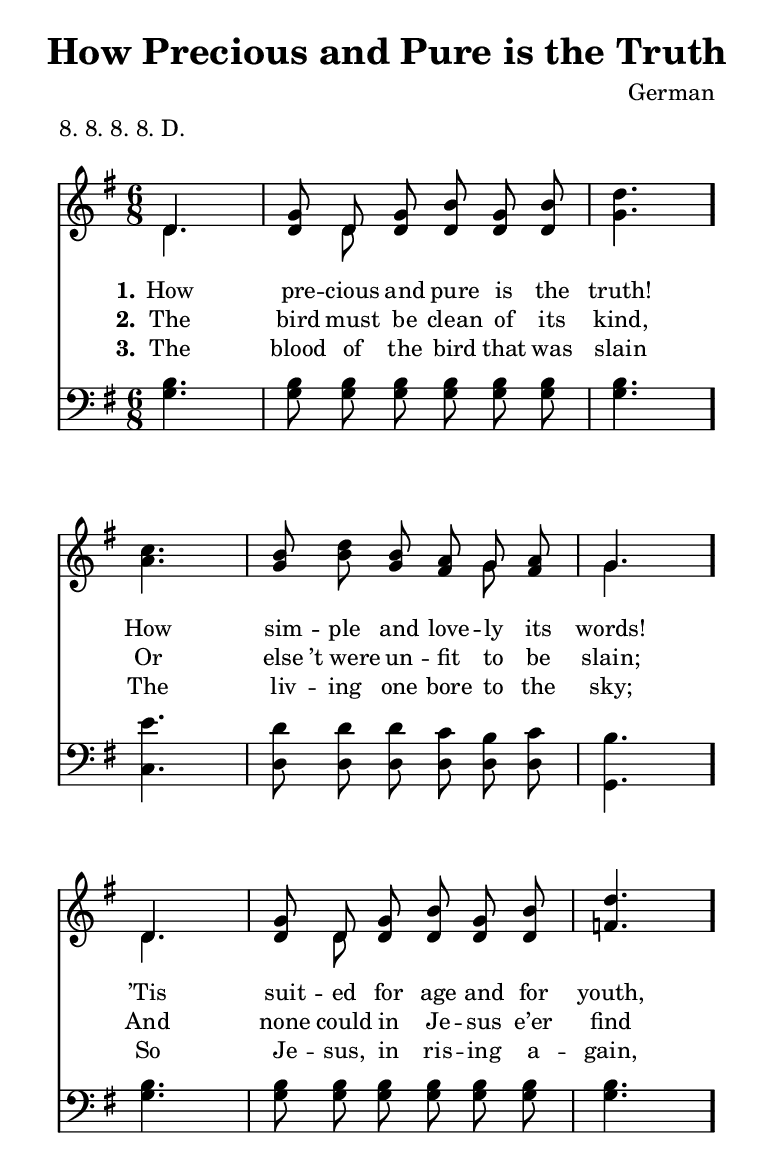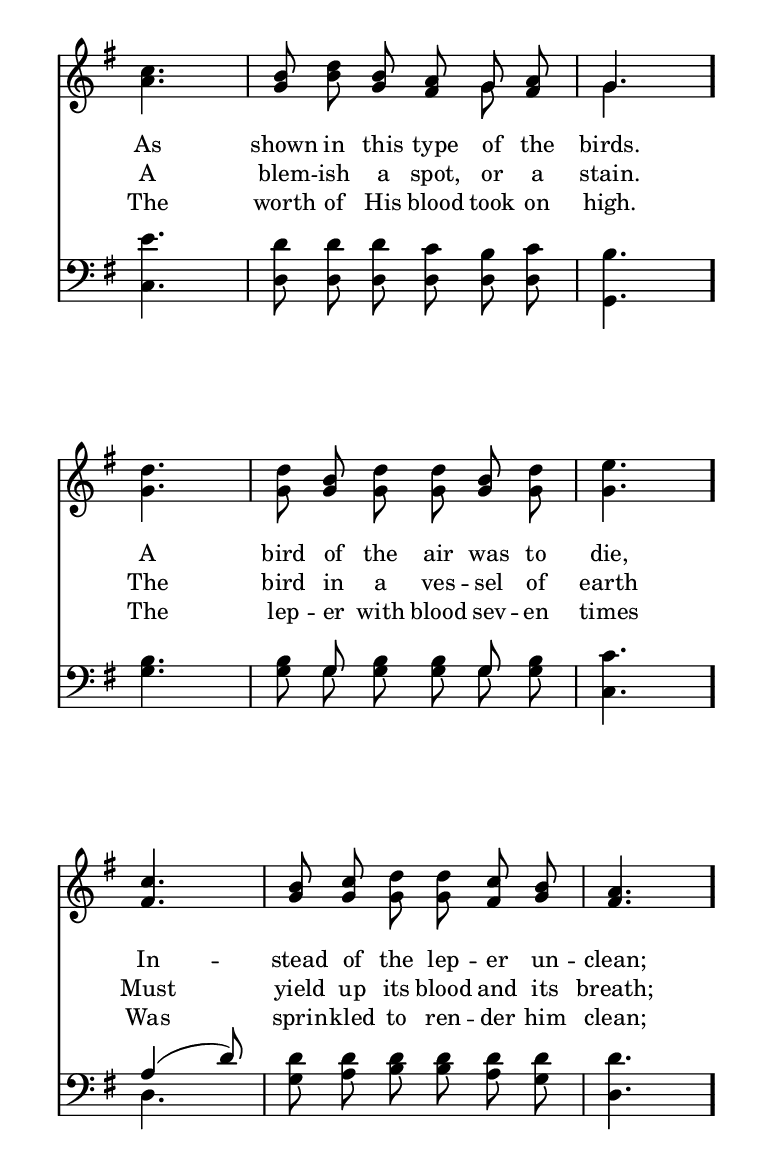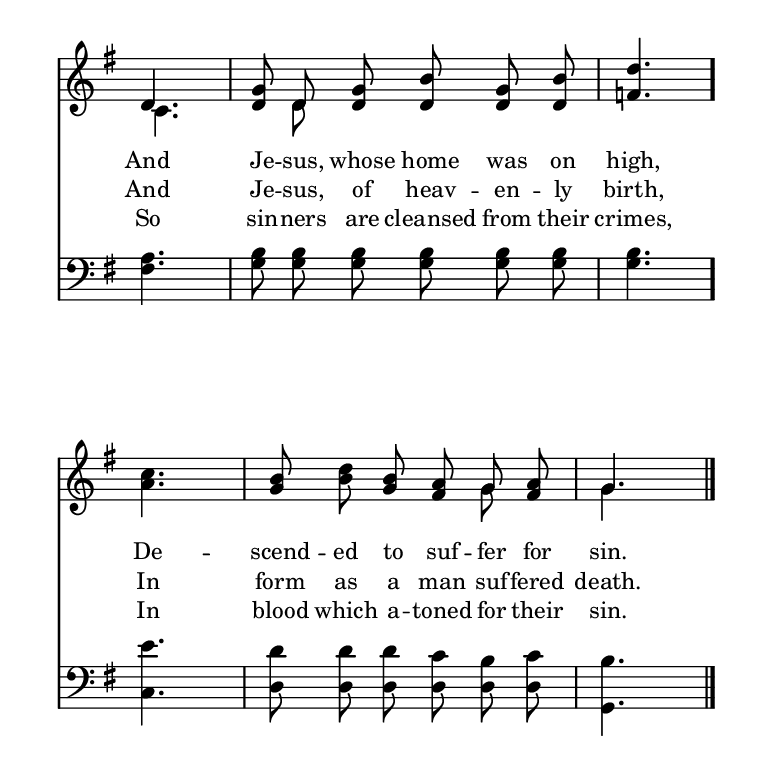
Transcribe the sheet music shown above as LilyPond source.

\include "common/global.ily"
\paper {
  \include "common/paper.ily"
}

\header{
  %gospel
  hymnnumber = "18"
  title = "How Precious and Pure is the Truth"
  tunename = "De Fleury"
  meter = "8. 8. 8. 8. D."
  poet = ""
  composer = "German"
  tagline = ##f
}

% for fermata in MIDI
ta = { \tempo 4=70 }
tb = { \tempo 4=35 }

patternAA = { c4.     | c8 c8 c8 c8 c8 c8 | c4. } % All except line 6 tenor
patternAB = { c4( c8) | c8 c8 c8 c8 c8 c8 | c4. } % Line 6 tenor

global = {
  \include "common/overrides.ily"
  \override Staff.TimeSignature.style = #'numbered
  \time 6/8
  \override Score.MetronomeMark.transparent = ##t % hide all fermata changes too
  \ta
  \key g \major
  \partial 4.
  \autoBeamOff
}

notesSoprano = {
\global
\relative c' {

  \changePitch \patternAA { d  | g d g b g b | d }
  \changePitch \patternAA { c  | b d b a g a | g }
  \changePitch \patternAA { d  | g d g b g b | d }
  \changePitch \patternAA { c  | b d b a g a | g }

  \changePitch \patternAA { d' | d b d d b d | e }
  \changePitch \patternAA { c  | b c d d c b | a }
  \changePitch \patternAA { d, | g d g b g b | d }
  \changePitch \patternAA { c  | b d b a g a | g }

  \bar "|."

}
}

notesAlto = {
\global
\relative e' {

  \changePitch \patternAA { d   | d d d d d d     | g   }
  \changePitch \patternAA { a   | g b g fis g fis | g   }
  \changePitch \patternAA { d   | d d d d d d     | f   }
  \changePitch \patternAA { a   | g b g fis g fis | g   }

  \changePitch \patternAA { g   | g g g g g g     | g   }
  \changePitch \patternAA { fis | g g g g fis g   | fis }
  \changePitch \patternAA { c   | d d d d d d     | f   }
  \changePitch \patternAA { a   | g b g fis g fis | g   }

}
}

notesTenor = {
\global
\relative a {

  \changePitch \patternAA { b   | b b b b b b | b }
  \changePitch \patternAA { e   | d d d c b c | b }
  \changePitch \patternAA { b   | b b b b b b | b }
  \changePitch \patternAA { e   | d d d c b c | b }

  \changePitch \patternAA { b   | b g b b g b | c }
  \changePitch \patternAB { a d | d d d d d d | d }
  \changePitch \patternAA { a   | b b b b b b | b }
  \changePitch \patternAA { e   | d d d c b c | b }

}
}

notesBass = {
\global
\relative f {

  \changePitch \patternAA { g   | g g g g g g | g  }
  \changePitch \patternAA { c,  | d d d d d d | g, }
  \changePitch \patternAA { g'  | g g g g g g | g  }
  \changePitch \patternAA { c,  | d d d d d d | g, }

  \changePitch \patternAA { g'  | g g g g g g | c, }
  \changePitch \patternAA { d   | g a b b a g | d  }
  \changePitch \patternAA { fis | g g g g g g | g  }
  \changePitch \patternAA { c,  | d d d d d d | g,  }

}
}

wordsA = \lyricmode {
\set stanza = "1."

How pre -- cious and pure is the truth! \bar "."
How sim -- ple and love -- ly its words! \bar "." \break
’Tis suit -- ed for age and for youth, \bar "."
As shown in this type of the birds. \bar "." \break
A bird of the air was to die, \bar "."
In -- stead of the lep -- er un -- clean; \bar "." \break
And Je -- sus, whose home was on high, \bar "."
De -- scend -- ed to suf -- fer for sin. \bar "." \break

}

wordsB = \lyricmode {
\set stanza = "2."

The bird must be clean of its kind,
Or else ’t_were un -- fit to be slain;
And none could in Je -- sus e’er find
A blem -- ish a spot, or a stain.
The bird in a ves -- sel of earth
Must yield up its blood and its breath;
And Je -- sus, of heav -- en -- ly birth,
In form as a man suf -- fered death.

}

wordsC = \lyricmode {
\set stanza = "3."

The blood of the bird that was slain
The liv -- ing one bore to the sky;
So Je -- sus, in ris -- ing a -- gain,
The worth of His blood took on high.
The lep -- er with blood sev -- en times
Was sprin -- kled to ren -- der him clean;
So sin -- ners are cleansed from their crimes,
In blood which a -- toned for their sin.

}

\score {
  \context ChoirStaff <<
    \context Staff = upper <<
      \set Staff.autoBeaming = ##f
      \set ChoirStaff.systemStartDelimiter = #'SystemStartBar
      \set ChoirStaff.printPartCombineTexts = ##f
      \partcombine #'(2 . 9) \notesSoprano \notesAlto
      \context NullVoice = sopranos { \voiceOne << \notesSoprano >> }
      \context NullVoice = altos { \voiceTwo << \notesAlto >> }
      \context Lyrics = one   \lyricsto sopranos \wordsA
      \context Lyrics = two   \lyricsto sopranos \wordsB
      \context Lyrics = three \lyricsto sopranos \wordsC
      %\context Lyrics = four  \lyricsto sopranos \wordsD
      %\context Lyrics = five  \lyricsto sopranos \wordsE
    >>
    \context Staff = men <<
      \set Staff.autoBeaming = ##f
      \clef bass
      \set ChoirStaff.printPartCombineTexts = ##f
      \partcombine #'(2 . 9) \notesTenor \notesBass
      \context NullVoice = tenors { \voiceOne << \notesTenor >> }
      \context NullVoice = basses { \voiceTwo << \notesBass >> }
    >>
  >>
  \layout {
    \include "common/layout.ily"
  }
  \midi{
    \include "common/midi.ily"
  }
}

\version "2.19.49"  % necessary for upgrading to future LilyPond versions.

% vi:set et ts=2 sw=2 ai nocindent syntax=lilypond:
